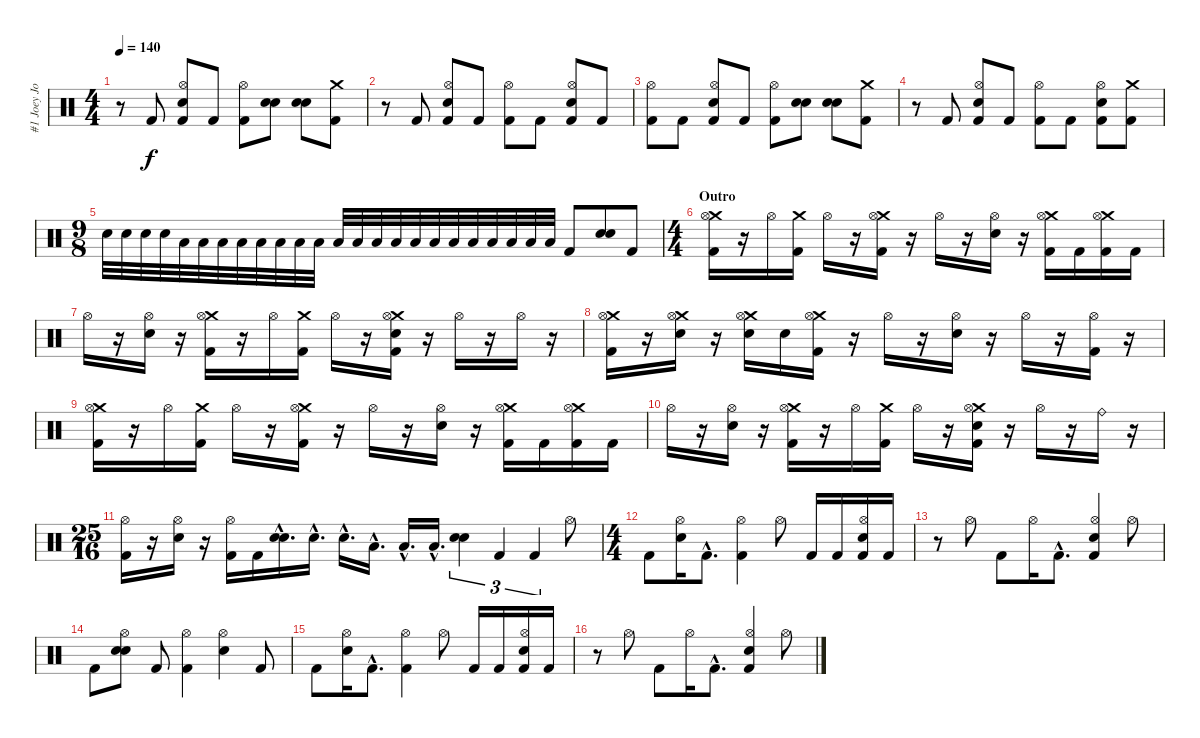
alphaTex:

\track ("#1 Joey Jordison - Drums" "#1 Joey Jo") {instrument percussion}
\staff {score}
\articulation defaults
\ts (4 4)
\tempo 140
\clef neutral
\ks c
r.8{dy f} "Kick (hit) 2".8 ("Hi-Hat (open)" "Electric Snare (hit)" "Kick (hit) 2").8 "Kick (hit) 2".8 ("Hi-Hat (open)" "Kick (hit) 2").8 ("Electric Snare (hit)" "Electric Snare (hit)").8 ("Electric Snare (hit)" "Electric Snare (hit)").8 ("Crash medium (hit)" "Kick (hit) 2").8 |
r.8 "Kick (hit) 2".8 ("Hi-Hat (open)" "Electric Snare (hit)" "Kick (hit) 2").8 "Kick (hit) 2".8 ("Hi-Hat (open)" "Kick (hit) 2").8 "Kick (hit) 2".8 ("Hi-Hat (open)" "Electric Snare (hit)" "Kick (hit) 2").8 "Kick (hit) 2".8 |
("Hi-Hat (open)" "Kick (hit) 2").8 "Kick (hit) 2".8 ("Hi-Hat (open)" "Electric Snare (hit)" "Kick (hit) 2").8 "Kick (hit) 2".8 ("Hi-Hat (open)" "Kick (hit) 2").8 ("Electric Snare (hit)" "Electric Snare (hit)").8 ("Electric Snare (hit)" "Electric Snare (hit)").8 ("Crash medium (hit)" "Kick (hit) 2").8 |
r.8 "Kick (hit) 2".8 ("Hi-Hat (open)" "Electric Snare (hit)" "Kick (hit) 2").8 "Kick (hit) 2".8 ("Hi-Hat (open)" "Kick (hit) 2").8 "Kick (hit) 2".8 ("Hi-Hat (open)" "Electric Snare (hit)" "Kick (hit) 2").8 ("Crash medium (hit)" "Kick (hit) 2").8 |
\ts (9 8)
"Electric Snare (hit)".32 "Electric Snare (hit)".32 "Electric Snare (hit)".32 "Electric Snare (hit)".32 "Low Tom (hit)".32 "Low Tom (hit)".32 "Low Tom (hit)".32 "Low Tom (hit)".32 "Low Tom (hit)".32 "Low Tom (hit)".32 "Low Tom (hit)".32 "Low Tom (hit)".32 "Low Tom (hit)".32 "Low Tom (hit)".32 "Low Tom (hit)".32 "Low Tom (hit)".32 "Low Tom (hit)".32 "Low Tom (hit)".32 "Low Tom (hit)".32 "Low Tom (hit)".32 "Low Tom (hit)".32 "Low Tom (hit)".32 "Low Tom (hit)".32 "Low Tom (hit)".32 "Kick (hit) 2".8 ("Electric Snare (hit)" "Electric Snare (hit)").8{bd 60} "Kick (hit) 2".8 |
\ts (4 4)
\section ("" "Outro")
("Crash medium (hit)" "Hi-Hat (open)" "Kick (hit) 2").16 r.16 "Hi-Hat (open)".16 ("Crash medium (hit)" "Kick (hit) 2").16 "Hi-Hat (open)".16 r.16 ("Crash medium (hit)" "Hi-Hat (open)" "Kick (hit) 2").16 r.16 "Hi-Hat (open)".16 r.16 ("Hi-Hat (open)" "Electric Snare (hit)").16 r.16 ("Crash medium (hit)" "Hi-Hat (open)" "Kick (hit) 2").16 "Kick (hit) 2".16 ("Crash medium (hit)" "Hi-Hat (open)" "Kick (hit) 2").16 "Kick (hit) 2".16 |
"Hi-Hat (open)".16 r.16 ("Hi-Hat (open)" "Electric Snare (hit)").16 r.16 ("Crash medium (hit)" "Hi-Hat (open)" "Kick (hit) 2").16 r.16 "Hi-Hat (open)".16 ("Crash medium (hit)" "Kick (hit) 2").16 "Hi-Hat (open)".16 r.16 ("Crash medium (hit)" "Hi-Hat (open)" "Electric Snare (hit)" "Kick (hit) 2").16 r.16 "Hi-Hat (open)".16 r.16 "Hi-Hat (open)".16 r.16 |
("Crash medium (hit)" "Hi-Hat (open)" "Kick (hit) 2").16 r.16 ("Crash medium (hit)" "Hi-Hat (open)" "Electric Snare (hit)").16 r.16 ("Crash medium (hit)" "Hi-Hat (open)" "Electric Snare (hit)").16 "Electric Snare (hit)".16 ("Crash medium (hit)" "Hi-Hat (open)" "Kick (hit) 2").16 r.16 "Hi-Hat (open)".16 r.16 ("Hi-Hat (open)" "Electric Snare (hit)").16 r.16 "Hi-Hat (open)".16 r.16 ("Hi-Hat (open)" "Kick (hit) 2").16 r.16 |
("Crash medium (hit)" "Hi-Hat (open)" "Kick (hit) 2").16 r.16 "Hi-Hat (open)".16 ("Crash medium (hit)" "Kick (hit) 2").16 "Hi-Hat (open)".16 r.16 ("Crash medium (hit)" "Hi-Hat (open)" "Kick (hit) 2").16 r.16 "Hi-Hat (open)".16 r.16 ("Hi-Hat (open)" "Electric Snare (hit)").16 r.16 ("Crash medium (hit)" "Hi-Hat (open)" "Kick (hit) 2").16 "Kick (hit) 2".16 ("Crash medium (hit)" "Hi-Hat (open)" "Kick (hit) 2").16 "Kick (hit) 2".16 |
"Hi-Hat (open)".16 r.16 ("Hi-Hat (open)" "Electric Snare (hit)").16 r.16 ("Crash medium (hit)" "Hi-Hat (open)" "Kick (hit) 2").16 r.16 "Hi-Hat (open)".16 ("Crash medium (hit)" "Kick (hit) 2").16 "Hi-Hat (open)".16 r.16 ("Crash medium (hit)" "Hi-Hat (open)" "Electric Snare (hit)" "Kick (hit) 2").16 r.16 "Hi-Hat (open)".16 r.16 "Ride (bell)".16 r.16 |
\ts (25 16)
("Hi-Hat (open)" "Kick (hit) 2").16 r.16 ("Hi-Hat (open)" "Electric Snare (hit)").16 r.16 ("Hi-Hat (open)" "Kick (hit) 2").16 "Kick (hit) 2".16 ("Electric Snare (hit)"{hac} "Electric Snare (hit)"{hac}).16{d bd 120} "Electric Snare (hit)"{hac}.16{d} "Electric Snare (hit)"{hac}.16{d} "Low Tom (hit)"{hac}.16{d} "Low Tom (hit)"{hac}.16{d} "Low Tom (hit)"{hac}.16{d} ("Electric Snare (hit)" "Electric Snare (hit)").4{tu (3 2) bd 120} "Kick (hit) 2".4{tu (3 2)} "Kick (hit) 2".4{tu (3 2)} "Hi-Hat (open)".8 |
\ts (4 4)
"Kick (hit) 2".8 ("Hi-Hat (open)" "Electric Snare (hit)").16 "Kick (hit) 2"{hac}.8{d} ("Hi-Hat (open)" "Kick (hit) 2").4 "Hi-Hat (open)".8 "Kick (hit) 2".16 "Kick (hit) 2".16 ("Hi-Hat (open)" "Electric Snare (hit)" "Kick (hit) 2").16 "Kick (hit) 2".16 |
r.8 "Hi-Hat (open)".8 "Kick (hit) 2".8 "Hi-Hat (open)".16 "Kick (hit) 2"{hac}.8{d} ("Hi-Hat (open)" "Electric Snare (hit)" "Kick (hit) 2").4 "Hi-Hat (open)".8 |
"Kick (hit) 2".8 ("Hi-Hat (open)" "Electric Snare (hit)" "Electric Snare (hit)").8{bd 120} "Kick (hit) 2".8 ("Hi-Hat (open)" "Kick (hit) 2").4 ("Hi-Hat (open)" "Electric Snare (hit)").4 "Kick (hit) 2".8 |
"Kick (hit) 2".8 ("Hi-Hat (open)" "Electric Snare (hit)").16 "Kick (hit) 2"{hac}.8{d} ("Hi-Hat (open)" "Kick (hit) 2").4 "Hi-Hat (open)".8 "Kick (hit) 2".16 "Kick (hit) 2".16 ("Hi-Hat (open)" "Electric Snare (hit)" "Kick (hit) 2").16 "Kick (hit) 2".16 |
r.8 "Hi-Hat (open)".8 "Kick (hit) 2".8 "Hi-Hat (open)".16 "Kick (hit) 2"{hac}.8{d} ("Hi-Hat (open)" "Electric Snare (hit)" "Kick (hit) 2").4 "Hi-Hat (open)".8
